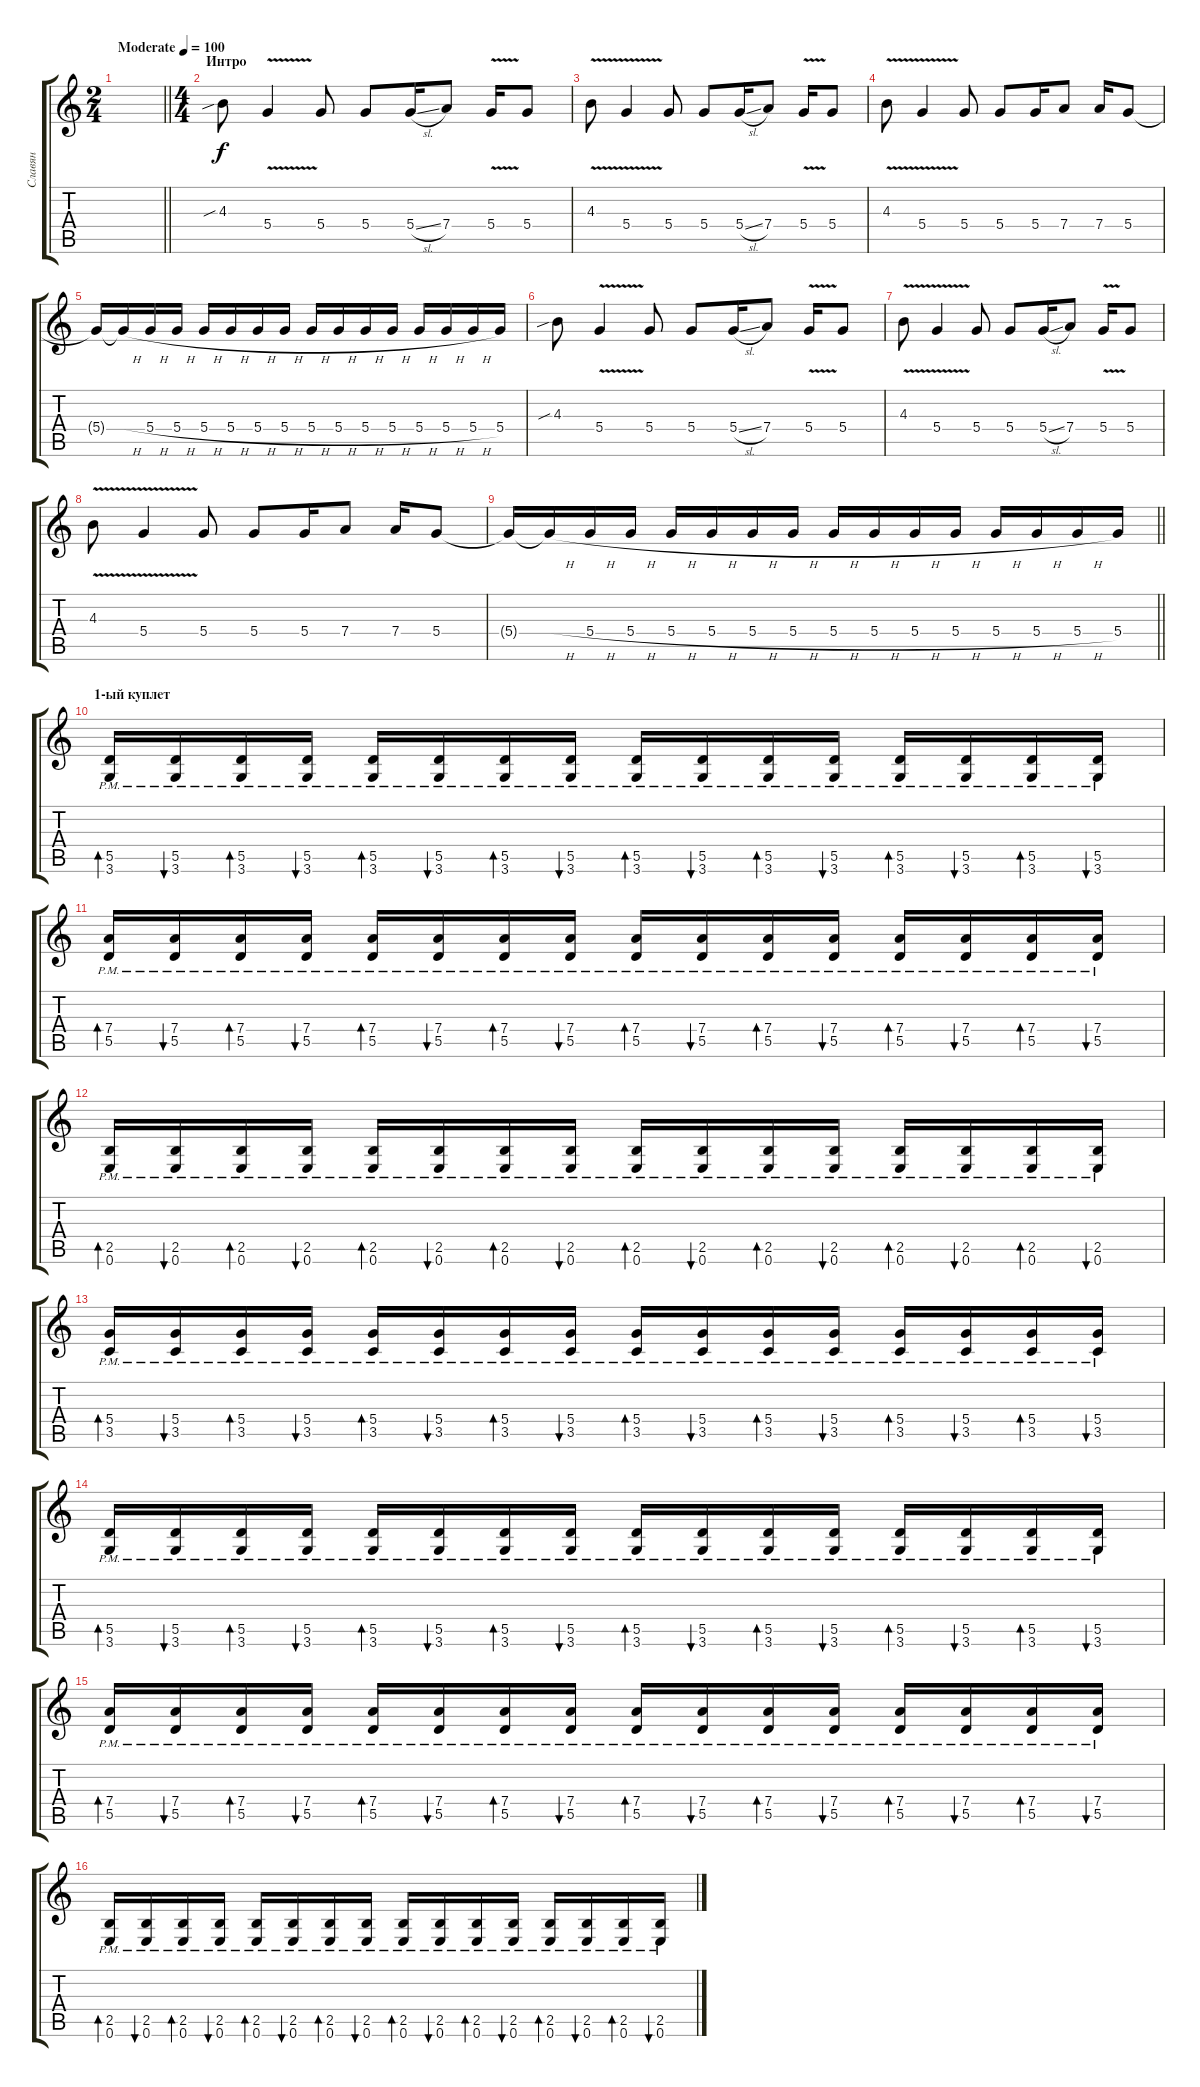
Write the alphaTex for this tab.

\track ("Славян" "Славян") {instrument overdrivenguitar}
\staff {score tabs}
\tuning (E4 B3 G3 D3 A2 E2) {hide}
\ts (2 4)
\tempo (100 "Moderate")
\clef g2
\barLineRight lightlight
\ks c
|
\ts (4 4)
\section ("" "Интро")
4.3{sib}.8 5.4{v}.4 5.4.8 5.4.8 5.4{sl}.16 7.4.8 5.4{v}.16 5.4.8 |
4.3{v}.8 5.4{v}.4 5.4.8 5.4.8 5.4{sl}.16 7.4.8 5.4{v}.16 5.4.8 |
4.3{v}.8 5.4{v}.4 5.4.8 5.4.8 5.4.16 7.4.8 7.4.16 5.4.8 |
5.4{t}.16 5.4{h t}.16 5.4{h}.16 5.4{h}.16 5.4{h}.16 5.4{h}.16 5.4{h}.16 5.4{h}.16 5.4{h}.16 5.4{h}.16 5.4{h}.16 5.4{h}.16 5.4{h}.16 5.4{h}.16 5.4{h}.16 5.4.16 |
4.3{sib}.8 5.4{v}.4 5.4.8 5.4.8 5.4{sl}.16 7.4.8 5.4{v}.16 5.4.8 |
4.3{v}.8 5.4{v}.4 5.4.8 5.4.8 5.4{sl}.16 7.4.8 5.4{v}.16 5.4.8 |
4.3{v}.8 5.4{v}.4 5.4.8 5.4.8 5.4.16 7.4.8 7.4.16 5.4.8 |
\barLineRight lightlight
5.4{t}.16 5.4{h t}.16 5.4{h}.16 5.4{h}.16 5.4{h}.16 5.4{h}.16 5.4{h}.16 5.4{h}.16 5.4{h}.16 5.4{h}.16 5.4{h}.16 5.4{h}.16 5.4{h}.16 5.4{h}.16 5.4{h}.16 5.4.16 |
\section ("" "1-ый куплет")
(5.5{pm} 3.6{pm}).16{bd 60} (5.5{pm} 3.6{pm}).16{bu 60} (5.5{pm} 3.6{pm}).16{bd 60} (5.5{pm} 3.6{pm}).16{bu 60} (5.5{pm} 3.6{pm}).16{bd 60} (5.5{pm} 3.6{pm}).16{bu 60} (5.5{pm} 3.6{pm}).16{bd 60} (5.5{pm} 3.6{pm}).16{bu 60} (5.5{pm} 3.6{pm}).16{bd 60} (5.5{pm} 3.6{pm}).16{bu 60} (5.5{pm} 3.6{pm}).16{bd 60} (5.5{pm} 3.6{pm}).16{bu 60} (5.5{pm} 3.6{pm}).16{bd 60} (5.5{pm} 3.6{pm}).16{bu 60} (5.5{pm} 3.6{pm}).16{bd 60} (5.5{pm} 3.6{pm}).16{bu 60} |
(7.4{pm} 5.5{pm}).16{bd 60} (7.4{pm} 5.5{pm}).16{bu 60} (7.4{pm} 5.5{pm}).16{bd 60} (7.4{pm} 5.5{pm}).16{bu 60} (7.4{pm} 5.5{pm}).16{bd 60} (7.4{pm} 5.5{pm}).16{bu 60} (7.4{pm} 5.5{pm}).16{bd 60} (7.4{pm} 5.5{pm}).16{bu 60} (7.4{pm} 5.5{pm}).16{bd 60} (7.4{pm} 5.5{pm}).16{bu 60} (7.4{pm} 5.5{pm}).16{bd 60} (7.4{pm} 5.5{pm}).16{bu 60} (7.4{pm} 5.5{pm}).16{bd 60} (7.4{pm} 5.5{pm}).16{bu 60} (7.4{pm} 5.5{pm}).16{bd 60} (7.4{pm} 5.5{pm}).16{bu 60} |
(2.5{pm} 0.6{pm}).16{bd 60} (2.5{pm} 0.6{pm}).16{bu 60} (2.5{pm} 0.6{pm}).16{bd 60} (2.5{pm} 0.6{pm}).16{bu 60} (2.5{pm} 0.6{pm}).16{bd 60} (2.5{pm} 0.6{pm}).16{bu 60} (2.5{pm} 0.6{pm}).16{bd 60} (2.5{pm} 0.6{pm}).16{bu 60} (2.5{pm} 0.6{pm}).16{bd 60} (2.5{pm} 0.6{pm}).16{bu 60} (2.5{pm} 0.6{pm}).16{bd 60} (2.5{pm} 0.6{pm}).16{bu 60} (2.5{pm} 0.6{pm}).16{bd 60} (2.5{pm} 0.6{pm}).16{bu 60} (2.5{pm} 0.6{pm}).16{bd 60} (2.5{pm} 0.6{pm}).16{bu 60} |
(5.4{pm} 3.5{pm}).16{bd 60} (5.4{pm} 3.5{pm}).16{bu 60} (5.4{pm} 3.5{pm}).16{bd 60} (5.4{pm} 3.5{pm}).16{bu 60} (5.4{pm} 3.5{pm}).16{bd 60} (5.4{pm} 3.5{pm}).16{bu 60} (5.4{pm} 3.5{pm}).16{bd 60} (5.4{pm} 3.5{pm}).16{bu 60} (5.4{pm} 3.5{pm}).16{bd 60} (5.4{pm} 3.5{pm}).16{bu 60} (5.4{pm} 3.5{pm}).16{bd 60} (5.4{pm} 3.5{pm}).16{bu 60} (5.4{pm} 3.5{pm}).16{bd 60} (5.4{pm} 3.5{pm}).16{bu 60} (5.4{pm} 3.5{pm}).16{bd 60} (5.4{pm} 3.5{pm}).16{bu 60} |
(5.5{pm} 3.6{pm}).16{bd 60} (5.5{pm} 3.6{pm}).16{bu 60} (5.5{pm} 3.6{pm}).16{bd 60} (5.5{pm} 3.6{pm}).16{bu 60} (5.5{pm} 3.6{pm}).16{bd 60} (5.5{pm} 3.6{pm}).16{bu 60} (5.5{pm} 3.6{pm}).16{bd 60} (5.5{pm} 3.6{pm}).16{bu 60} (5.5{pm} 3.6{pm}).16{bd 60} (5.5{pm} 3.6{pm}).16{bu 60} (5.5{pm} 3.6{pm}).16{bd 60} (5.5{pm} 3.6{pm}).16{bu 60} (5.5{pm} 3.6{pm}).16{bd 60} (5.5{pm} 3.6{pm}).16{bu 60} (5.5{pm} 3.6{pm}).16{bd 60} (5.5{pm} 3.6{pm}).16{bu 60} |
(7.4{pm} 5.5{pm}).16{bd 60} (7.4{pm} 5.5{pm}).16{bu 60} (7.4{pm} 5.5{pm}).16{bd 60} (7.4{pm} 5.5{pm}).16{bu 60} (7.4{pm} 5.5{pm}).16{bd 60} (7.4{pm} 5.5{pm}).16{bu 60} (7.4{pm} 5.5{pm}).16{bd 60} (7.4{pm} 5.5{pm}).16{bu 60} (7.4{pm} 5.5{pm}).16{bd 60} (7.4{pm} 5.5{pm}).16{bu 60} (7.4{pm} 5.5{pm}).16{bd 60} (7.4{pm} 5.5{pm}).16{bu 60} (7.4{pm} 5.5{pm}).16{bd 60} (7.4{pm} 5.5{pm}).16{bu 60} (7.4{pm} 5.5{pm}).16{bd 60} (7.4{pm} 5.5{pm}).16{bu 60} |
(2.5{pm} 0.6{pm}).16{bd 60} (2.5{pm} 0.6{pm}).16{bu 60} (2.5{pm} 0.6{pm}).16{bd 60} (2.5{pm} 0.6{pm}).16{bu 60} (2.5{pm} 0.6{pm}).16{bd 60} (2.5{pm} 0.6{pm}).16{bu 60} (2.5{pm} 0.6{pm}).16{bd 60} (2.5{pm} 0.6{pm}).16{bu 60} (2.5{pm} 0.6{pm}).16{bd 60} (2.5{pm} 0.6{pm}).16{bu 60} (2.5{pm} 0.6{pm}).16{bd 60} (2.5{pm} 0.6{pm}).16{bu 60} (2.5{pm} 0.6{pm}).16{bd 60} (2.5{pm} 0.6{pm}).16{bu 60} (2.5{pm} 0.6{pm}).16{bd 60} (2.5{pm} 0.6{pm}).16{bu 60}
